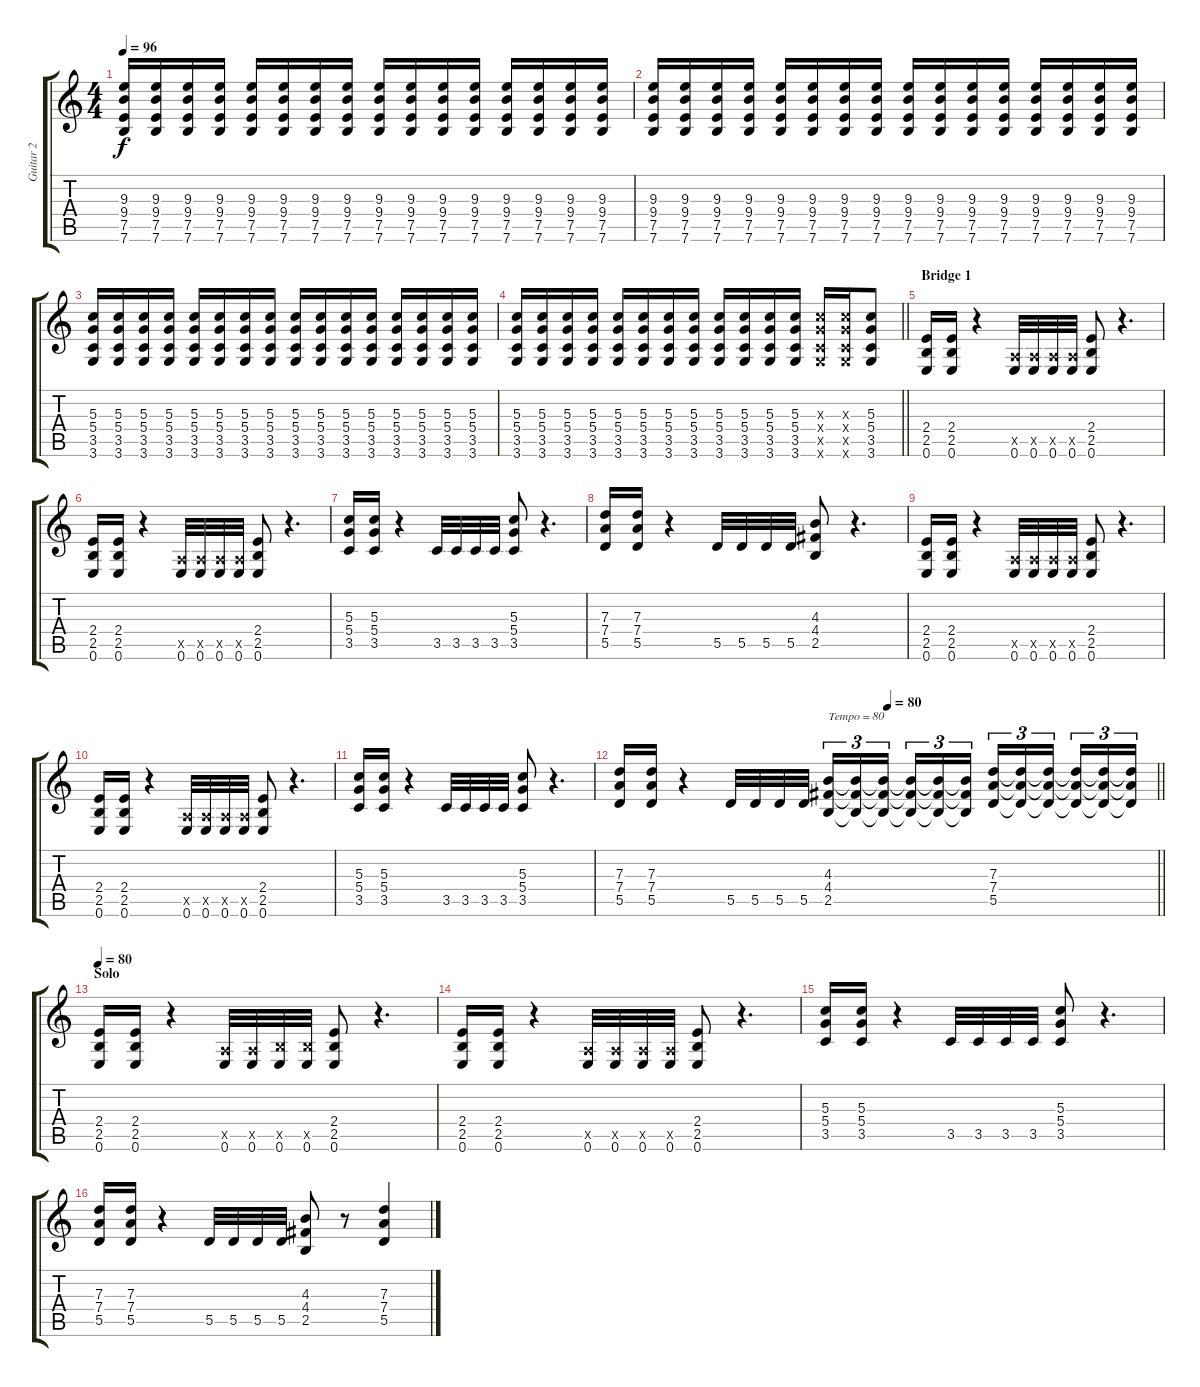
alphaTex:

\track ("Guitar 2" "Guitar 2") {instrument overdrivenguitar}
\staff {score tabs}
\tuning (E4 B3 G3 D3 A2 E2) {hide}
\ts (4 4)
\tempo 96
\clef g2
\ks c
(9.3 9.4 7.5 7.6).16{dy f} (9.3 9.4 7.5 7.6).16 (9.3 9.4 7.5 7.6).16 (9.3 9.4 7.5 7.6).16 (9.3 9.4 7.5 7.6).16 (9.3 9.4 7.5 7.6).16 (9.3 9.4 7.5 7.6).16 (9.3 9.4 7.5 7.6).16 (9.3 9.4 7.5 7.6).16 (9.3 9.4 7.5 7.6).16 (9.3 9.4 7.5 7.6).16 (9.3 9.4 7.5 7.6).16 (9.3 9.4 7.5 7.6).16 (9.3 9.4 7.5 7.6).16 (9.3 9.4 7.5 7.6).16 (9.3 9.4 7.5 7.6).16 |
(9.3 9.4 7.5 7.6).16 (9.3 9.4 7.5 7.6).16 (9.3 9.4 7.5 7.6).16 (9.3 9.4 7.5 7.6).16 (9.3 9.4 7.5 7.6).16 (9.3 9.4 7.5 7.6).16 (9.3 9.4 7.5 7.6).16 (9.3 9.4 7.5 7.6).16 (9.3 9.4 7.5 7.6).16 (9.3 9.4 7.5 7.6).16 (9.3 9.4 7.5 7.6).16 (9.3 9.4 7.5 7.6).16 (9.3 9.4 7.5 7.6).16 (9.3 9.4 7.5 7.6).16 (9.3 9.4 7.5 7.6).16 (9.3 9.4 7.5 7.6).16 |
(5.3 5.4 3.5 3.6).16 (5.3 5.4 3.5 3.6).16 (5.3 5.4 3.5 3.6).16 (5.3 5.4 3.5 3.6).16 (5.3 5.4 3.5 3.6).16 (5.3 5.4 3.5 3.6).16 (5.3 5.4 3.5 3.6).16 (5.3 5.4 3.5 3.6).16 (5.3 5.4 3.5 3.6).16 (5.3 5.4 3.5 3.6).16 (5.3 5.4 3.5 3.6).16 (5.3 5.4 3.5 3.6).16 (5.3 5.4 3.5 3.6).16 (5.3 5.4 3.5 3.6).16 (5.3 5.4 3.5 3.6).16 (5.3 5.4 3.5 3.6).16 |
\barLineRight lightlight
(5.3 5.4 3.5 3.6).16 (5.3 5.4 3.5 3.6).16 (5.3 5.4 3.5 3.6).16 (5.3 5.4 3.5 3.6).16 (5.3 5.4 3.5 3.6).16 (5.3 5.4 3.5 3.6).16 (5.3 5.4 3.5 3.6).16 (5.3 5.4 3.5 3.6).16 (5.3 5.4 3.5 3.6).16 (5.3 5.4 3.5 3.6).16 (5.3 5.4 3.5 3.6).16 (5.3 5.4 3.5 3.6).16 (5.3{x} 5.4{x} 3.5{x} 3.6{x}).16 (5.3{x} 5.4{x} 3.5{x} 3.6{x}).16 (5.3 5.4 3.5 3.6).8 |
\section ("" "Bridge 1")
(2.4 2.5 0.6).16 (2.4 2.5 0.6).16 r.4 (0.5{x} 0.6).32 (0.5{x} 0.6).32 (0.5{x} 0.6).32 (0.5{x} 0.6).32 (2.4 2.5 0.6).8 r.4{d} |
(2.4 2.5 0.6).16 (2.4 2.5 0.6).16 r.4 (0.5{x} 0.6).32 (0.5{x} 0.6).32 (0.5{x} 0.6).32 (0.5{x} 0.6).32 (2.4 2.5 0.6).8 r.4{d} |
(5.3 5.4 3.5).16 (5.3 5.4 3.5).16 r.4 3.5.32 3.5.32 3.5.32 3.5.32 (5.3 5.4 3.5).8 r.4{d} |
(7.3 7.4 5.5).16 (7.3 7.4 5.5).16 r.4 5.5.32 5.5.32 5.5.32 5.5.32 (4.3 4.4 2.5).8 r.4{d} |
(2.4 2.5 0.6).16 (2.4 2.5 0.6).16 r.4 (0.5{x} 0.6).32 (0.5{x} 0.6).32 (0.5{x} 0.6).32 (0.5{x} 0.6).32 (2.4 2.5 0.6).8 r.4{d} |
(2.4 2.5 0.6).16 (2.4 2.5 0.6).16 r.4 (0.5{x} 0.6).32 (0.5{x} 0.6).32 (0.5{x} 0.6).32 (0.5{x} 0.6).32 (2.4 2.5 0.6).8 r.4{d} |
(5.3 5.4 3.5).16 (5.3 5.4 3.5).16 r.4 3.5.32 3.5.32 3.5.32 3.5.32 (5.3 5.4 3.5).8 r.4{d} |
\tempo (80 0.5)
\barLineRight lightlight
(7.3 7.4 5.5).16{instrument distortionguitar} (7.3 7.4 5.5).16 r.4 5.5.32 5.5.32 5.5.32 5.5.32 (4.3 4.4 2.5).16{tu (3 2) txt "Tempo = 80"} (4.3{t} 4.4{t} 2.5{t}).16{tu (3 2)} (4.3{t} 4.4{t} 2.5{t}).16{tu (3 2)} (4.3{t} 4.4{t} 2.5{t}).16{tu (3 2)} (4.3{t} 4.4{t} 2.5{t}).16{tu (3 2)} (4.3{t} 4.4{t} 2.5{t}).16{tu (3 2)} (7.3 7.4 5.5).16{tu (3 2)} (7.3{t} 7.4{t} 5.5{t}).16{tu (3 2)} (7.3{t} 7.4{t} 5.5{t}).16{tu (3 2)} (7.3{t} 7.4{t} 5.5{t}).16{tu (3 2)} (7.3{t} 7.4{t} 5.5{t}).16{tu (3 2)} (7.3{t} 7.4{t} 5.5{t}).16{tu (3 2)} |
\section ("" "Solo")
\tempo 80
(2.4 2.5 0.6).16 (2.4 2.5 0.6).16 r.4 (0.5{x} 0.6).32 (0.5{x} 0.6).32 (2.5{x} 0.6).32 (2.5{x} 0.6).32 (2.4 2.5 0.6).8 r.4{d} |
(2.4 2.5 0.6).16 (2.4 2.5 0.6).16 r.4 (0.5{x} 0.6).32 (0.5{x} 0.6).32 (0.5{x} 0.6).32 (0.5{x} 0.6).32 (2.4 2.5 0.6).8 r.4{d} |
(5.3 5.4 3.5).16 (5.3 5.4 3.5).16 r.4 3.5.32 3.5.32 3.5.32 3.5.32 (5.3 5.4 3.5).8 r.4{d} |
(7.3 7.4 5.5).16 (7.3 7.4 5.5).16 r.4 5.5.32 5.5.32 5.5.32 5.5.32 (4.3 4.4 2.5).8 r.8 (7.3 7.4 5.5).4
